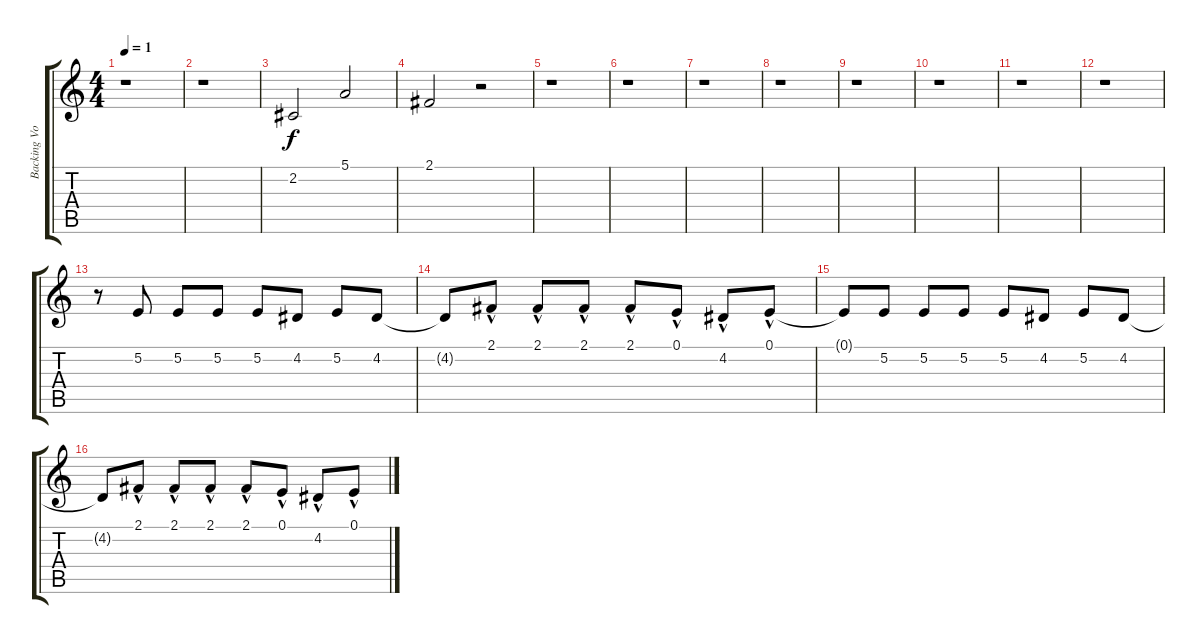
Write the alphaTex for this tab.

\track ("Backing Vocal" "Backing Vo") {instrument lead6voice}
\staff {score tabs}
\tuning (E4 B3 G3 D3 A2 E2) {hide}
\ts (4 4)
\tempo 1
\clef g2
\ks c
r.1{dy f} |
r.1 |
2.2.2 5.1.2 |
2.1.2 r.2 |
r.1 |
r.1 |
r.1 |
r.1 |
r.1 |
r.1 |
r.1 |
r.1 |
r.8 5.2.8 5.2.8 5.2.8 5.2.8 4.2.8 5.2.8 4.2.8 |
4.2{t}.8 2.1{hac}.8 2.1{hac}.8 2.1{hac}.8 2.1{hac}.8 0.1{hac}.8 4.2{hac}.8 0.1{hac}.8 |
0.1{t}.8 5.2.8 5.2.8 5.2.8 5.2.8 4.2.8 5.2.8 4.2.8 |
4.2{t}.8 2.1{hac}.8 2.1{hac}.8 2.1{hac}.8 2.1{hac}.8 0.1{hac}.8 4.2{hac}.8 0.1{hac}.8
